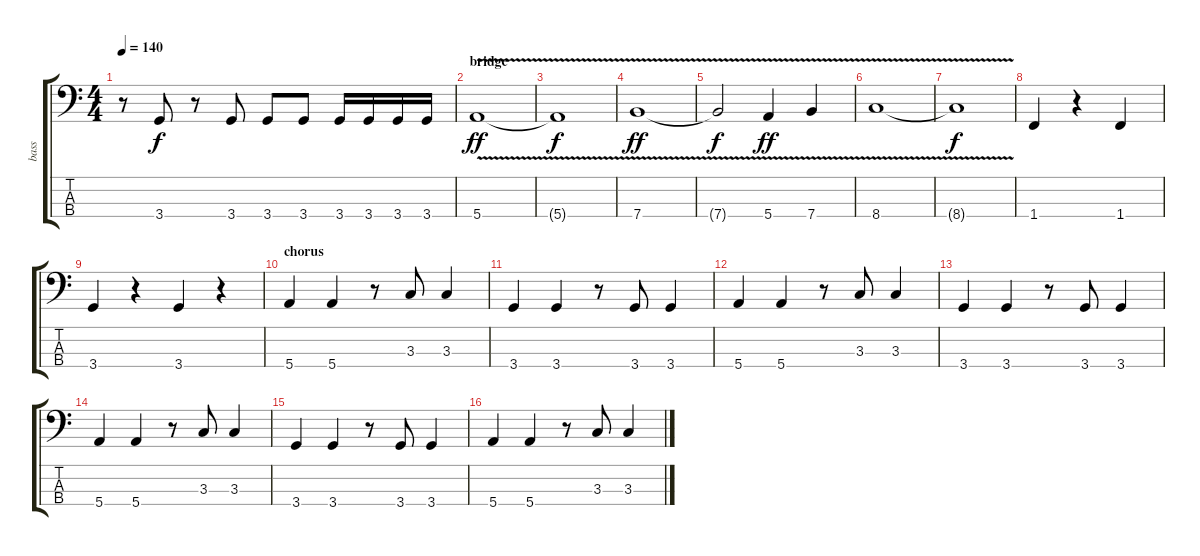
\track ("bass" "bass") {instrument electricbasspick}
\staff {score tabs}
\tuning (G2 D2 A1 E1) {hide}
\ts (4 4)
\tempo 140
\clef f4
\ks c
r.8{dy f} 3.4.8 r.8 3.4.8 3.4.8 3.4.8 3.4.16 3.4.16 3.4.16 3.4.16 |
\section ("" "bridge")
5.4{v}.1{dy ff} |
5.4{t}.1{dy f} |
7.4{v}.1{dy ff} |
7.4{t}.2{dy f} 5.4{v}.4{dy ff} 7.4{v}.4 |
8.4{v}.1 |
8.4{t}.1{dy f} |
1.4.4 r.4 1.4.4 |
3.4.4 r.4 3.4.4 r.4 |
\section ("" "chorus")
5.4.4 5.4.4 r.8 3.3.8 3.3.4 |
3.4.4 3.4.4 r.8 3.4.8 3.4.4 |
5.4.4 5.4.4 r.8 3.3.8 3.3.4 |
3.4.4 3.4.4 r.8 3.4.8 3.4.4 |
5.4.4 5.4.4 r.8 3.3.8 3.3.4 |
3.4.4 3.4.4 r.8 3.4.8 3.4.4 |
5.4.4 5.4.4 r.8 3.3.8 3.3.4
